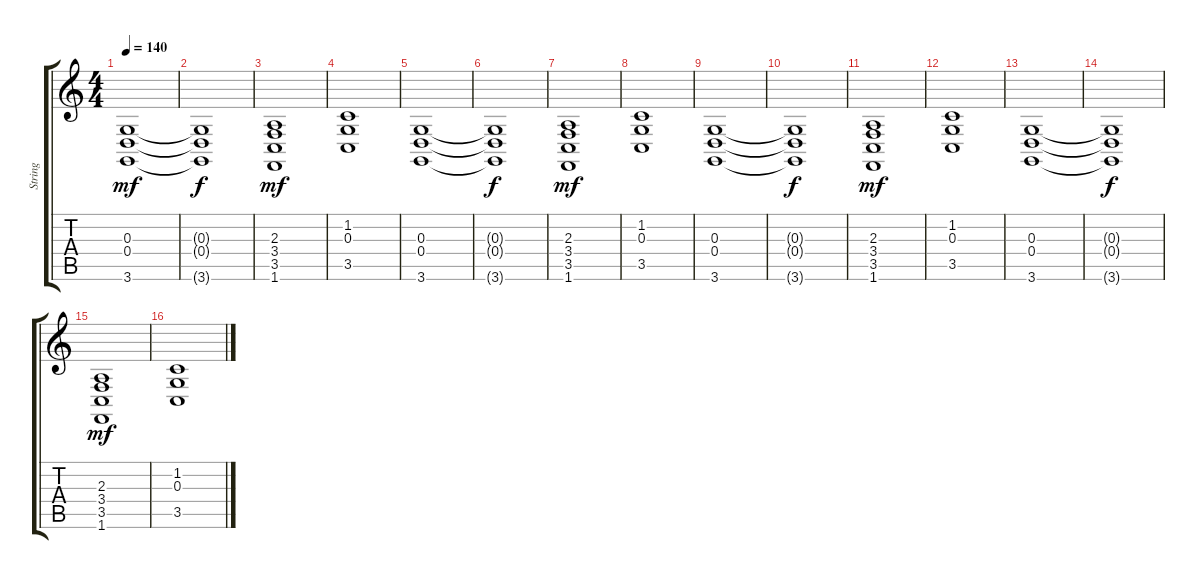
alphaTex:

\track ("String" "String") {instrument stringensemble2}
\staff {score tabs}
\tuning (E4 B3 G3 D3 A2 E2) {hide}
\ts (4 4)
\tempo 140
\clef g2
\ks c
(0.3 0.4 3.6).1{dy mf} |
(0.3{t} 0.4{t} 3.6{t}).1{dy f} |
(2.3 3.4 3.5 1.6).1{dy mf} |
(1.2 0.3 3.5).1 |
(0.3 0.4 3.6).1 |
(0.3{t} 0.4{t} 3.6{t}).1{dy f} |
(2.3 3.4 3.5 1.6).1{dy mf} |
(1.2 0.3 3.5).1 |
(0.3 0.4 3.6).1 |
(0.3{t} 0.4{t} 3.6{t}).1{dy f} |
(2.3 3.4 3.5 1.6).1{dy mf} |
(1.2 0.3 3.5).1 |
(0.3 0.4 3.6).1 |
(0.3{t} 0.4{t} 3.6{t}).1{dy f} |
(2.3 3.4 3.5 1.6).1{dy mf} |
(1.2 0.3 3.5).1
